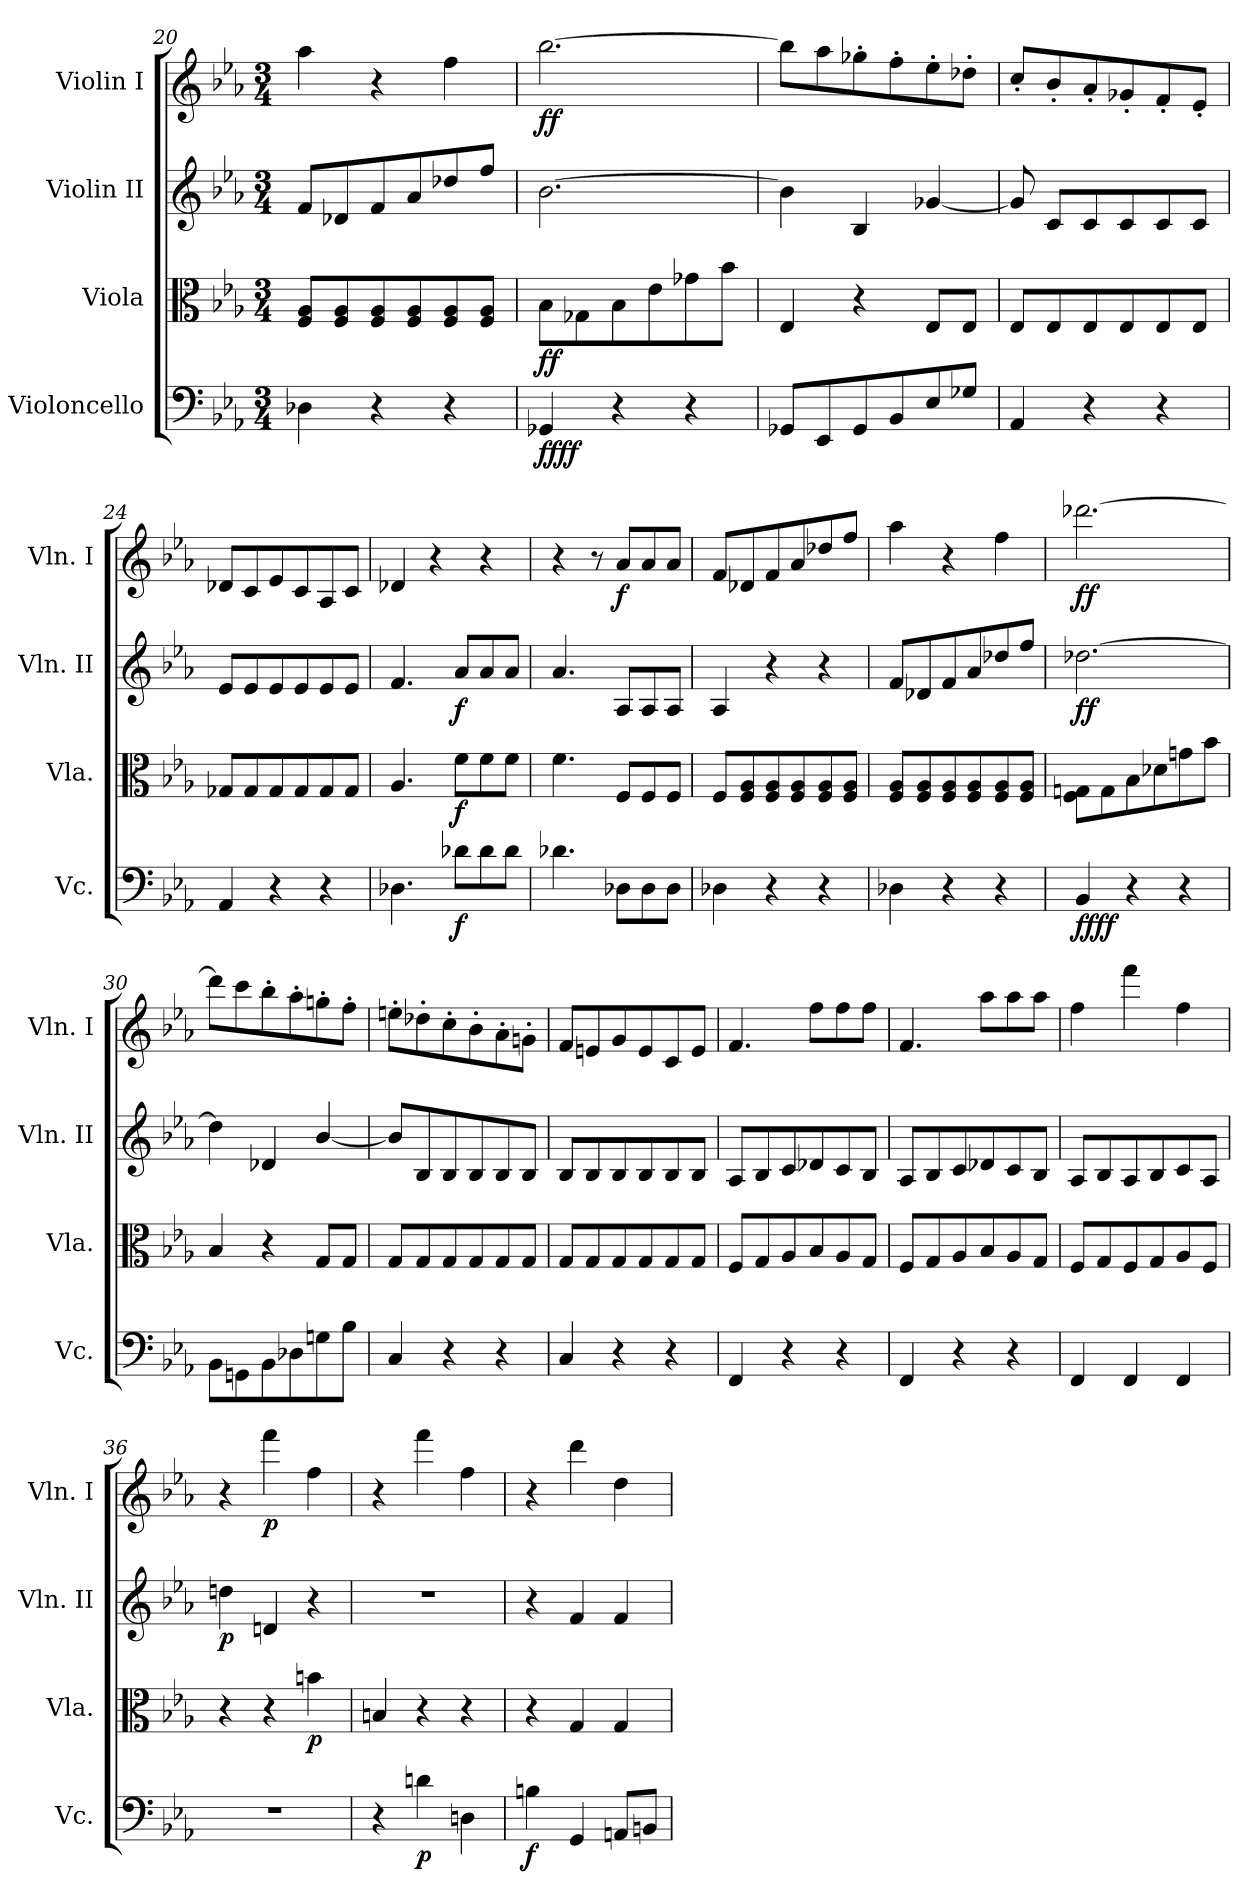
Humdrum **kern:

**kern	**dynam	**kern	**dynam	**kern	**dynam	**kern	**dynam
*part4	*part4	*part3	*part3	*part2	*part2	*part1	*part1
*staff4	*staff4	*staff3	*staff3	*staff2	*staff2	*staff1	*staff1
*I"Violoncello	*	*I"Viola	*	*I"Violin II	*	*I"Violin I	*
*I'Vc.	*	*I'Vla.	*	*I'Vln. II	*	*I'Vln. I	*
*clefF4	*	*clefC3	*	*clefG2	*	*clefG2	*
*k[b-e-a-]	*	*k[b-e-a-]	*	*k[b-e-a-]	*	*k[b-e-a-]	*
*c:	*	*c:	*	*c:	*	*c:	*
*M3/4	*	*M3/4	*	*M3/4	*	*M3/4	*
=20	=20	=20	=20	=20	=20	=20	=20
4D-X\	.	8F/ 8A-/L	.	8f/L	.	4aa-\	.
.	.	8F/ 8A-/	.	8d-X/	.	.	.
4r	.	8F/ 8A-/	.	8f/	.	4r	.
.	.	8F/ 8A-/	.	8a-/	.	.	.
4r	.	8F/ 8A-/	.	8dd-X/	.	4ff\	.
.	.	8F/ 8A-/J	.	8ff/J	.	.	.
=21	=21	=21	=21	=21	=21	=21	=21
!	!LO:DY:b	!	!	!	!	!	!
!	!LO:DY:n=1:b	!	!LO:DY:b	!	!	!	!LO:DY:b
4GG-X/	ff ff	8B-\L	ff	[2.b-\	.	[2.bb-\	ff
.	.	8G-X\	.	.	.	.	.
4r	.	8B-\	.	.	.	.	.
.	.	8e-\	.	.	.	.	.
4r	.	8g-X\	.	.	.	.	.
.	.	8b-\J	.	.	.	.	.
=22	=22	=22	=22	=22	=22	=22	=22
8GG-X/L	.	4E-/	.	4b-\]	.	8bb-\L]	.
8EE-/	.	.	.	.	.	8aa-\	.
8GG-/	.	4r	.	4B-/	.	8gg-X'\	.
8BB-/	.	.	.	.	.	8ff'\	.
8E-/	.	8E-/L	.	[4g-X/	.	8ee-'\	.
8G-X/J	.	8E-/J	.	.	.	8dd-X'\J	.
=23	=23	=23	=23	=23	=23	=23	=23
4AA-/	.	8E-/L	.	8g-/]	.	8cc'/L	.
.	.	8E-/	.	8c/L	.	8b-'/	.
4r	.	8E-/	.	8c/	.	8a-'/	.
.	.	8E-/	.	8c/	.	8g-X'/	.
4r	.	8E-/	.	8c/	.	8f'/	.
.	.	8E-/J	.	8c/J	.	8e-'/J	.
=24	=24	=24	=24	=24	=24	=24	=24
4AA-/	.	8G-X/L	.	8e-/L	.	8d-X/L	.
.	.	8G-/	.	8e-/	.	8c/	.
4r	.	8G-/	.	8e-/	.	8e-/	.
.	.	8G-/	.	8e-/	.	8c/	.
4r	.	8G-/	.	8e-/	.	8A-/	.
.	.	8G-/J	.	8e-/J	.	8c/J	.
=25	=25	=25	=25	=25	=25	=25	=25
4.D-X\	.	4.A-/	.	4.f/	.	4d-X/	.
.	.	.	.	.	.	4r	.
!	!LO:DY:b	!	!LO:DY:b	!	!LO:DY:b	!	!
8d-X\L	f	8f\L	f	8a-/L	f	.	.
8d-\	.	8f\	.	8a-/	.	4r	.
8d-\J	.	8f\J	.	8a-/J	.	.	.
=26	=26	=26	=26	=26	=26	=26	=26
4.d-X\	.	4.f\	.	4.a-/	.	4r	.
.	.	.	.	.	.	8r	.
!	!	!	!	!	!	!	!LO:DY:b
8D-X\L	.	8F/L	.	8A-/L	.	8a-/L	f
8D-\	.	8F/	.	8A-/	.	8a-/	.
8D-\J	.	8F/J	.	8A-/J	.	8a-/J	.
=27	=27	=27	=27	=27	=27	=27	=27
4D-X\	.	8F/L	.	4A-/	.	8f/L	.
.	.	8F/ 8A-/	.	.	.	8d-X/	.
4r	.	8F/ 8A-/	.	4r	.	8f/	.
.	.	8F/ 8A-/	.	.	.	8a-/	.
4r	.	8F/ 8A-/	.	4r	.	8dd-X/	.
.	.	8F/ 8A-/J	.	.	.	8ff/J	.
=28	=28	=28	=28	=28	=28	=28	=28
4D-X\	.	8F/ 8A-/L	.	8f/L	.	4aa-\	.
.	.	8F/ 8A-/	.	8d-X/	.	.	.
4r	.	8F/ 8A-/	.	8f/	.	4r	.
.	.	8F/ 8A-/	.	8a-/	.	.	.
4r	.	8F/ 8A-/	.	8dd-X/	.	4ff\	.
.	.	8F/ 8A-/J	.	8ff/J	.	.	.
=29	=29	=29	=29	=29	=29	=29	=29
!	!LO:DY:b	!	!	!	!	!	!
!	!LO:DY:n=1:b	!	!	!	!LO:DY:b	!	!LO:DY:b
4BB-/	ff ff	8F\ 8Gn\L	.	[2.dd-X\	ff	[2.ddd-X\	ff
.	.	8G\	.	.	.	.	.
4r	.	8B-\	.	.	.	.	.
.	.	8d-X\	.	.	.	.	.
4r	.	8gn\	.	.	.	.	.
.	.	8b-\J	.	.	.	.	.
=30	=30	=30	=30	=30	=30	=30	=30
8BB-\L	.	4B-/	.	4dd-\]	.	8ddd-\L]	.
8GGn\	.	.	.	.	.	8ccc\	.
8BB-\	.	4r	.	4d-X/	.	8bb-'\	.
8D-X\	.	.	.	.	.	8aa-'\	.
8Gn\	.	8G/L	.	[4b-/	.	8ggn'\	.
8B-\J	.	8G/J	.	.	.	8ff'\J	.
=31	=31	=31	=31	=31	=31	=31	=31
4C/	.	8G/L	.	8b-/L]	.	8een'\L	.
.	.	8G/	.	8B-/	.	8dd-X'\	.
4r	.	8G/	.	8B-/	.	8cc'\	.
.	.	8G/	.	8B-/	.	8b-'\	.
4r	.	8G/	.	8B-/	.	8a-'\	.
.	.	8G/J	.	8B-/J	.	8gn'\J	.
=32	=32	=32	=32	=32	=32	=32	=32
4C/	.	8G/L	.	8B-/L	.	8f/L	.
.	.	8G/	.	8B-/	.	8en/	.
4r	.	8G/	.	8B-/	.	8g/	.
.	.	8G/	.	8B-/	.	8e/	.
4r	.	8G/	.	8B-/	.	8c/	.
.	.	8G/J	.	8B-/J	.	8e/J	.
=33	=33	=33	=33	=33	=33	=33	=33
4FF/	.	8F/L	.	8A-/L	.	4.f/	.
.	.	8G/	.	8B-/	.	.	.
4r	.	8A-/	.	8c/	.	.	.
.	.	8B-/	.	8d-X/	.	8ff\L	.
4r	.	8A-/	.	8c/	.	8ff\	.
.	.	8G/J	.	8B-/J	.	8ff\J	.
=34	=34	=34	=34	=34	=34	=34	=34
4FF/	.	8F/L	.	8A-/L	.	4.f/	.
.	.	8G/	.	8B-/	.	.	.
4r	.	8A-/	.	8c/	.	.	.
.	.	8B-/	.	8d-X/	.	8aa-\L	.
4r	.	8A-/	.	8c/	.	8aa-\	.
.	.	8G/J	.	8B-/J	.	8aa-\J	.
=35	=35	=35	=35	=35	=35	=35	=35
4FF/	.	8F/L	.	8A-/L	.	4ff\	.
.	.	8G/	.	8B-/	.	.	.
4FF/	.	8F/	.	8A-/	.	4fff\	.
.	.	8G/	.	8B-/	.	.	.
4FF/	.	8A-/	.	8c/	.	4ff\	.
.	.	8F/J	.	8A-/J	.	.	.
=36	=36	=36	=36	=36	=36	=36	=36
!	!	!	!	!	!LO:DY:b	!	!
2.r	.	4r	.	4ddn\	p	4r	.
!	!	!	!	!	!	!	!LO:DY:b
.	.	4r	.	4dn/	.	4fff\	p
!	!	!	!LO:DY:b	!	!	!	!
.	.	4bn\	p	4r	.	4ff\	.
=37	=37	=37	=37	=37	=37	=37	=37
4r	.	4Bn/	.	2.r	.	4r	.
!	!LO:DY:b	!	!	!	!	!	!
4dn\	p	4r	.	.	.	4fff\	.
4Dn\	.	4r	.	.	.	4ff\	.
=38	=38	=38	=38	=38	=38	=38	=38
!	!LO:DY:b	!	!	!	!	!	!
4Bn\	f	4r	.	4r	.	4r	.
4GG/	.	4G/	.	4f/	.	4ddd\	.
8AAn/L	.	4G/	.	4f/	.	4dd\	.
8BBn/J	.	.	.	.	.	.	.
=	=	=	=	=	=	=	=
*-	*-	*-	*-	*-	*-	*-	*-
